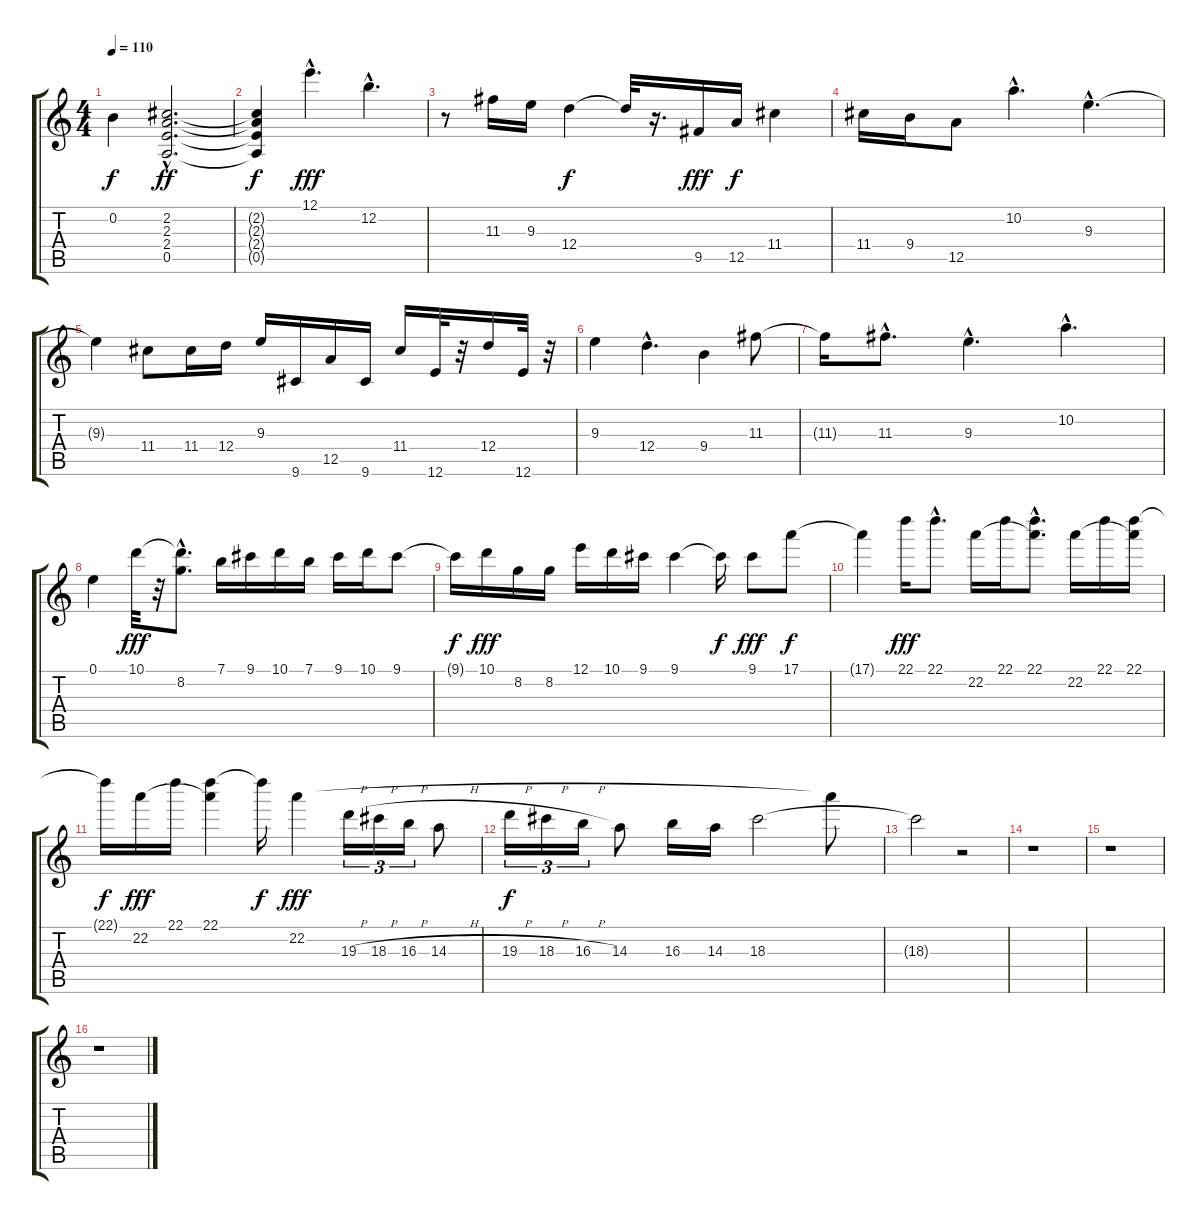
\track "" {instrument distortionguitar}
\staff {score tabs}
\tuning (E4 B3 G3 D3 A2 E2) {hide}
\ts (4 4)
\tempo 110
\clef g2
\ks c
0.2{t}.4{dy f} (2.2{hac} 2.3{hac} 2.4{hac} 0.5{hac}).2{d dy ff} |
(2.2{t} 2.3{t} 2.4{t} 0.5{t}).4{dy f} 12.1{hac}.4{d dy fff} 12.2{hac}.4{d} |
r.8 11.3.16 9.3.16 12.4.4{dy f} 12.4{t}.32 r.16{d} 9.5.16{dy fff} 12.5.16{dy f} 11.4.4 |
11.4.16 9.4.16 12.5.8 10.2{hac}.4{d} 9.3{hac}.4{d} |
9.3{t}.4 11.4.8 11.4.16 12.4.16 9.3.16 9.6.16 12.5.16 9.6.16 11.4.16 12.6.32 r.32 12.4.16 12.6.32 r.32 |
9.3.4 12.4{hac}.4{d} 9.4.4 11.3.8 |
11.3{t}.16 11.3{hac}.8{d} 9.3{hac}.4{d} 10.2{hac}.4{d} |
0.1.4 10.1.32{dy fff} r.32 (10.1{hac t} 8.2{hac}).8{d} 7.1.16 9.1.16 10.1.16 7.1.16 9.1.16 10.1.16 9.1.8 |
9.1{t}.16{dy f} 10.1.16{dy fff} 8.2.16 8.2.16 12.1.16 10.1.16 9.1.16 9.1.4 9.1{t}.16{dy f} 9.1.8{dy fff} 17.1.8{dy f} |
17.1{t}.4 22.1.16{dy fff} 22.1{hac}.8{d} 22.2.16 22.1.16 (22.1{hac} 22.2{hac t}).8{d} 22.2.16 22.1.16 (22.1 22.2{t}).16 |
22.1{t}.16{dy f} 22.2.16{dy fff} 22.1.16 (22.1 22.2{t}).4 22.1{t}.16{dy f} 22.2.4{dy fff} 19.3{h}.16{tu (3 2)} 18.3{h}.16{tu (3 2)} 16.3{h}.16{tu (3 2)} 14.3{h}.8 |
19.3{h}.16{tu (3 2) dy f} 18.3{h}.16{tu (3 2)} 16.3{h}.16{tu (3 2)} 14.3.8 16.3.16 14.3.16 18.3.2 22.2{t}.8 |
18.3{t}.2 r.2 |
r.1 |
r.1 |
r.1
